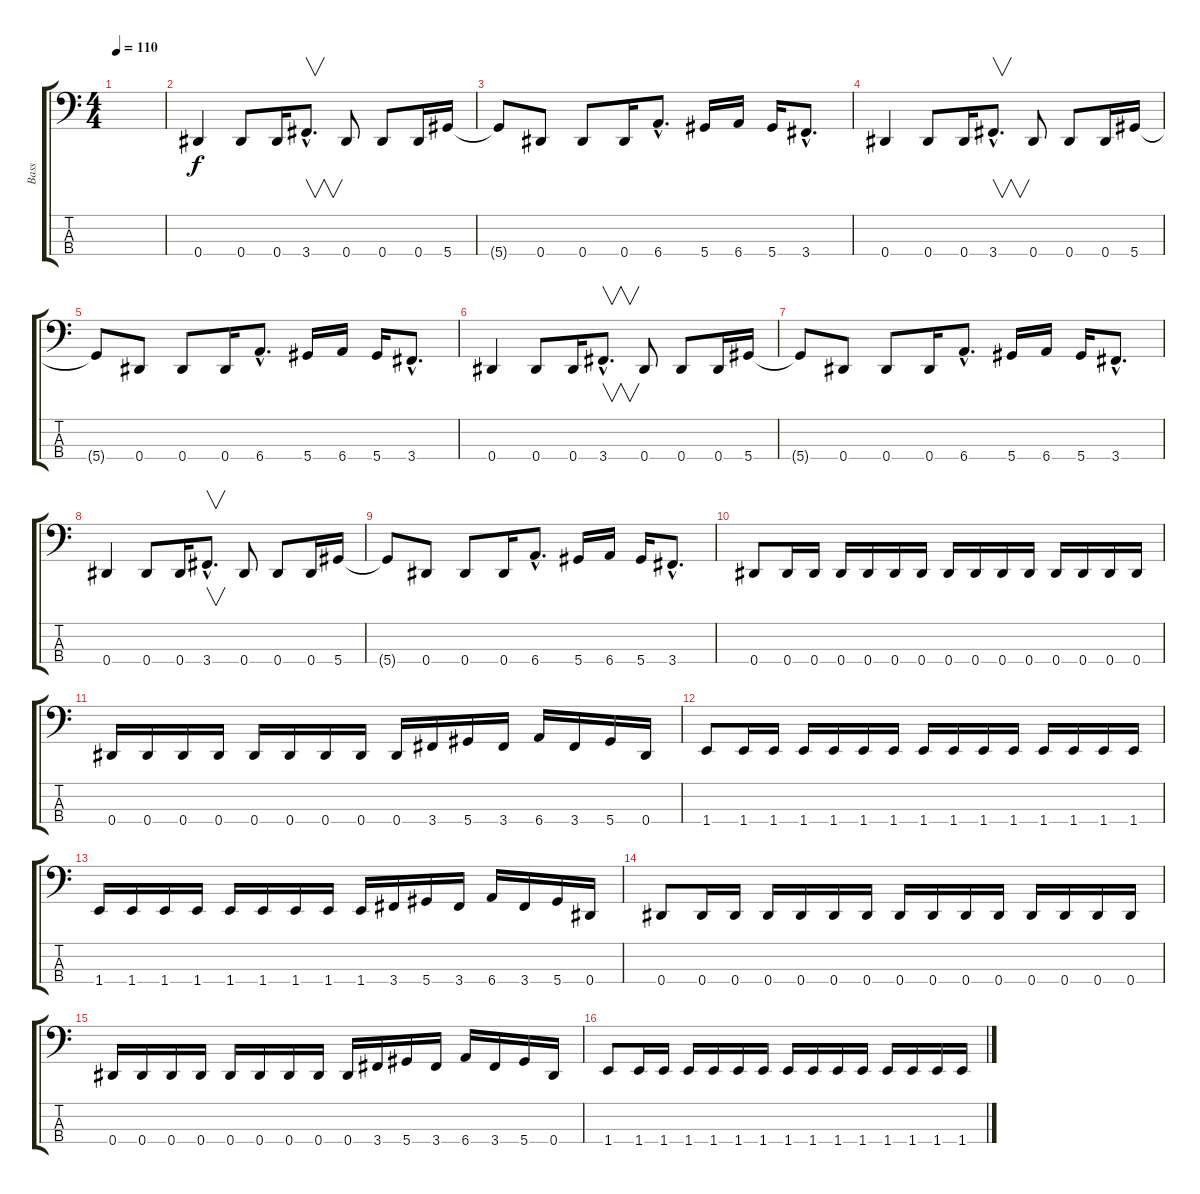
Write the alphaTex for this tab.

\track ("Bass" "Bass") {instrument electricbassfinger}
\staff {score tabs}
\tuning (Gb2 Db2 Ab1 Eb1) {hide}
\ts (4 4)
\tempo 110
\clef f4
\ks c
|
0.4.4 0.4.8 0.4.16 3.4{hac}.8{v d} 0.4.8 0.4.8 0.4.16 5.4.16 |
5.4{t}.8 0.4.8 0.4.8 0.4.16 6.4{hac}.8{d} 5.4.16 6.4.16 5.4.16 3.4{hac}.8{d} |
0.4.4 0.4.8 0.4.16 3.4{hac}.8{v d} 0.4.8 0.4.8 0.4.16 5.4.16 |
5.4{t}.8 0.4.8 0.4.8 0.4.16 6.4{hac}.8{d} 5.4.16 6.4.16 5.4.16 3.4{hac}.8{d} |
0.4.4 0.4.8 0.4.16 3.4{hac}.8{v d} 0.4.8 0.4.8 0.4.16 5.4.16 |
5.4{t}.8 0.4.8 0.4.8 0.4.16 6.4{hac}.8{d} 5.4.16 6.4.16 5.4.16 3.4{hac}.8{d} |
0.4.4 0.4.8 0.4.16 3.4{hac}.8{v d} 0.4.8 0.4.8 0.4.16 5.4.16 |
5.4{t}.8 0.4.8 0.4.8 0.4.16 6.4{hac}.8{d} 5.4.16 6.4.16 5.4.16 3.4{hac}.8{d} |
0.4.8 0.4.16 0.4.16 0.4.16 0.4.16 0.4.16 0.4.16 0.4.16 0.4.16 0.4.16 0.4.16 0.4.16 0.4.16 0.4.16 0.4.16 |
0.4.16 0.4.16 0.4.16 0.4.16 0.4.16 0.4.16 0.4.16 0.4.16 0.4.16 3.4.16 5.4.16 3.4.16 6.4.16 3.4.16 5.4.16 0.4.16 |
1.4.8 1.4.16 1.4.16 1.4.16 1.4.16 1.4.16 1.4.16 1.4.16 1.4.16 1.4.16 1.4.16 1.4.16 1.4.16 1.4.16 1.4.16 |
1.4.16 1.4.16 1.4.16 1.4.16 1.4.16 1.4.16 1.4.16 1.4.16 1.4.16 3.4.16 5.4.16 3.4.16 6.4.16 3.4.16 5.4.16 0.4.16 |
0.4.8 0.4.16 0.4.16 0.4.16 0.4.16 0.4.16 0.4.16 0.4.16 0.4.16 0.4.16 0.4.16 0.4.16 0.4.16 0.4.16 0.4.16 |
0.4.16 0.4.16 0.4.16 0.4.16 0.4.16 0.4.16 0.4.16 0.4.16 0.4.16 3.4.16 5.4.16 3.4.16 6.4.16 3.4.16 5.4.16 0.4.16 |
1.4.8 1.4.16 1.4.16 1.4.16 1.4.16 1.4.16 1.4.16 1.4.16 1.4.16 1.4.16 1.4.16 1.4.16 1.4.16 1.4.16 1.4.16
